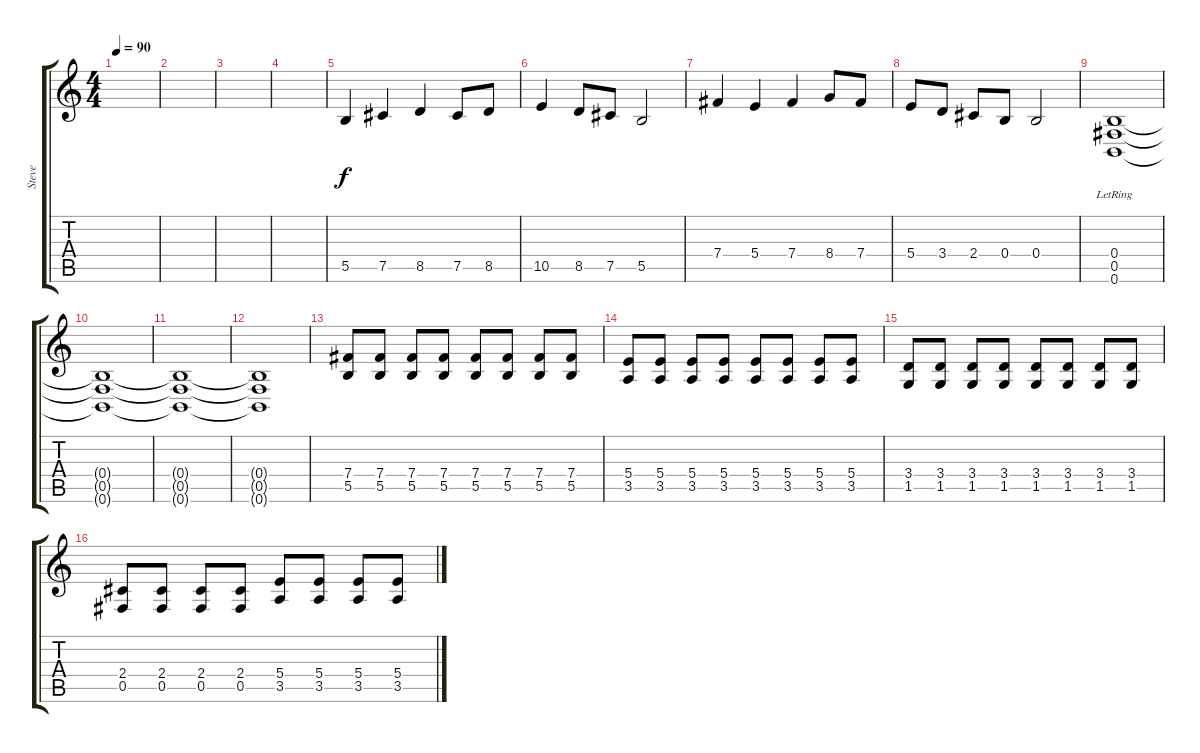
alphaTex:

\track ("Steve" "Steve") {instrument distortionguitar}
\staff {score tabs}
\tuning (Db4 Ab3 E3 B2 Gb2 B1) {hide}
\ts (4 4)
\tempo 90
\clef g2
\ks c
|
|
|
|
5.5.4{instrument electricguitarclean} 7.5.4 8.5.4 7.5.8 8.5.8 |
10.5.4 8.5.8 7.5.8 5.5.2 |
7.4.4 5.4.4 7.4.4 8.4.8 7.4.8 |
5.4.8 3.4.8 2.4.8 0.4.8 0.4.2 |
(0.4{lr} 0.5{lr} 0.6{lr}).1 |
(0.4{t} 0.5{t} 0.6{t}).1 |
(0.4{t} 0.5{t} 0.6{t}).1 |
(0.4{t} 0.5{t} 0.6{t}).1 |
(7.4 5.5).8 (7.4 5.5).8 (7.4 5.5).8 (7.4 5.5).8 (7.4 5.5).8 (7.4 5.5).8 (7.4 5.5).8 (7.4 5.5).8 |
(5.4 3.5).8 (5.4 3.5).8 (5.4 3.5).8 (5.4 3.5).8 (5.4 3.5).8 (5.4 3.5).8 (5.4 3.5).8 (5.4 3.5).8 |
(3.4 1.5).8 (3.4 1.5).8 (3.4 1.5).8 (3.4 1.5).8 (3.4 1.5).8 (3.4 1.5).8 (3.4 1.5).8 (3.4 1.5).8 |
(2.4 0.5).8 (2.4 0.5).8 (2.4 0.5).8 (2.4 0.5).8 (5.4 3.5).8 (5.4 3.5).8 (5.4 3.5).8 (5.4 3.5).8
